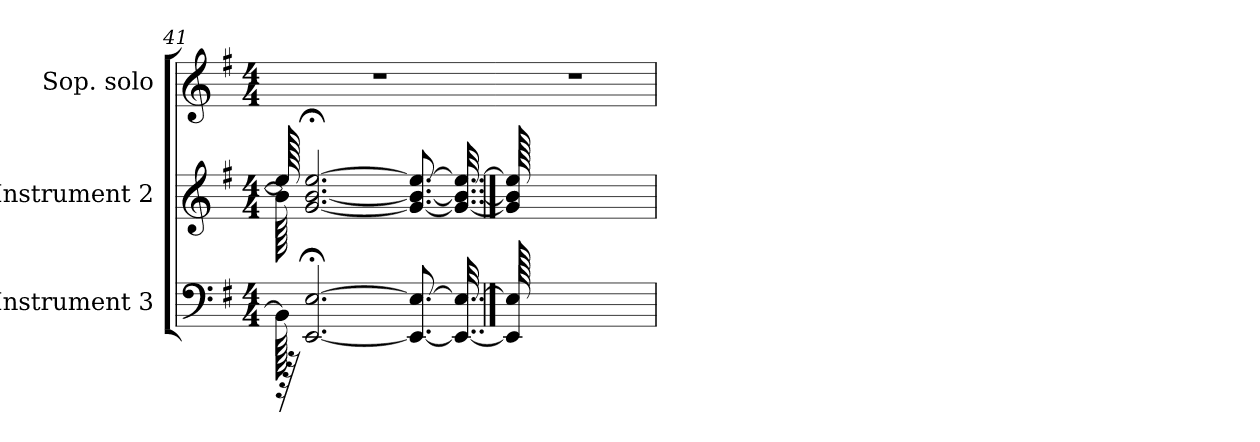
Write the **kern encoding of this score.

**kern	**kern	**kern
*part3	*part2	*part1
*staff3	*staff2	*staff1
*I"Instrument 3	*I"Instrument 2	*I"Sop. solo
*	*	*I'Sop. solo
*clefF4	*clefG2	*clefG2
*k[f#]	*k[f#]	*k[f#]
*G:	*G:	*G:
*M4/4	*M4/4	*M4/4
=41	=41	=41
*^	*^	*
128rCCC	128BB\L]	128ee/L]	128b\L]	1r
[<2.E/;< [<2.EE/;<	2ryy	[<2.ee/;< [<2.b/;< [<2.g/;<	2ryy	.
.	4ryy	.	4ryy	.
8.E/_< 8.EE/_<	8ryy	8.ee/_< 8.b/_< 8.g/_<	8ryy	.
.	16...ryy	.	16...ryy	.
32..E/_< 32..EE/_<	.	32..ee/_< 32..b/_< 32..g/_<	.	.
*v	*v	*	*	*
*	*v	*v	*
==42	==42	=42
128E/] 128EE/]	128ee/] 128b/] 128g/]	1r
2ryy	2ryy	.
4ryy	4ryy	.
128%31ryy	128%31ryy	.
=	=	=
*-	*-	*-
